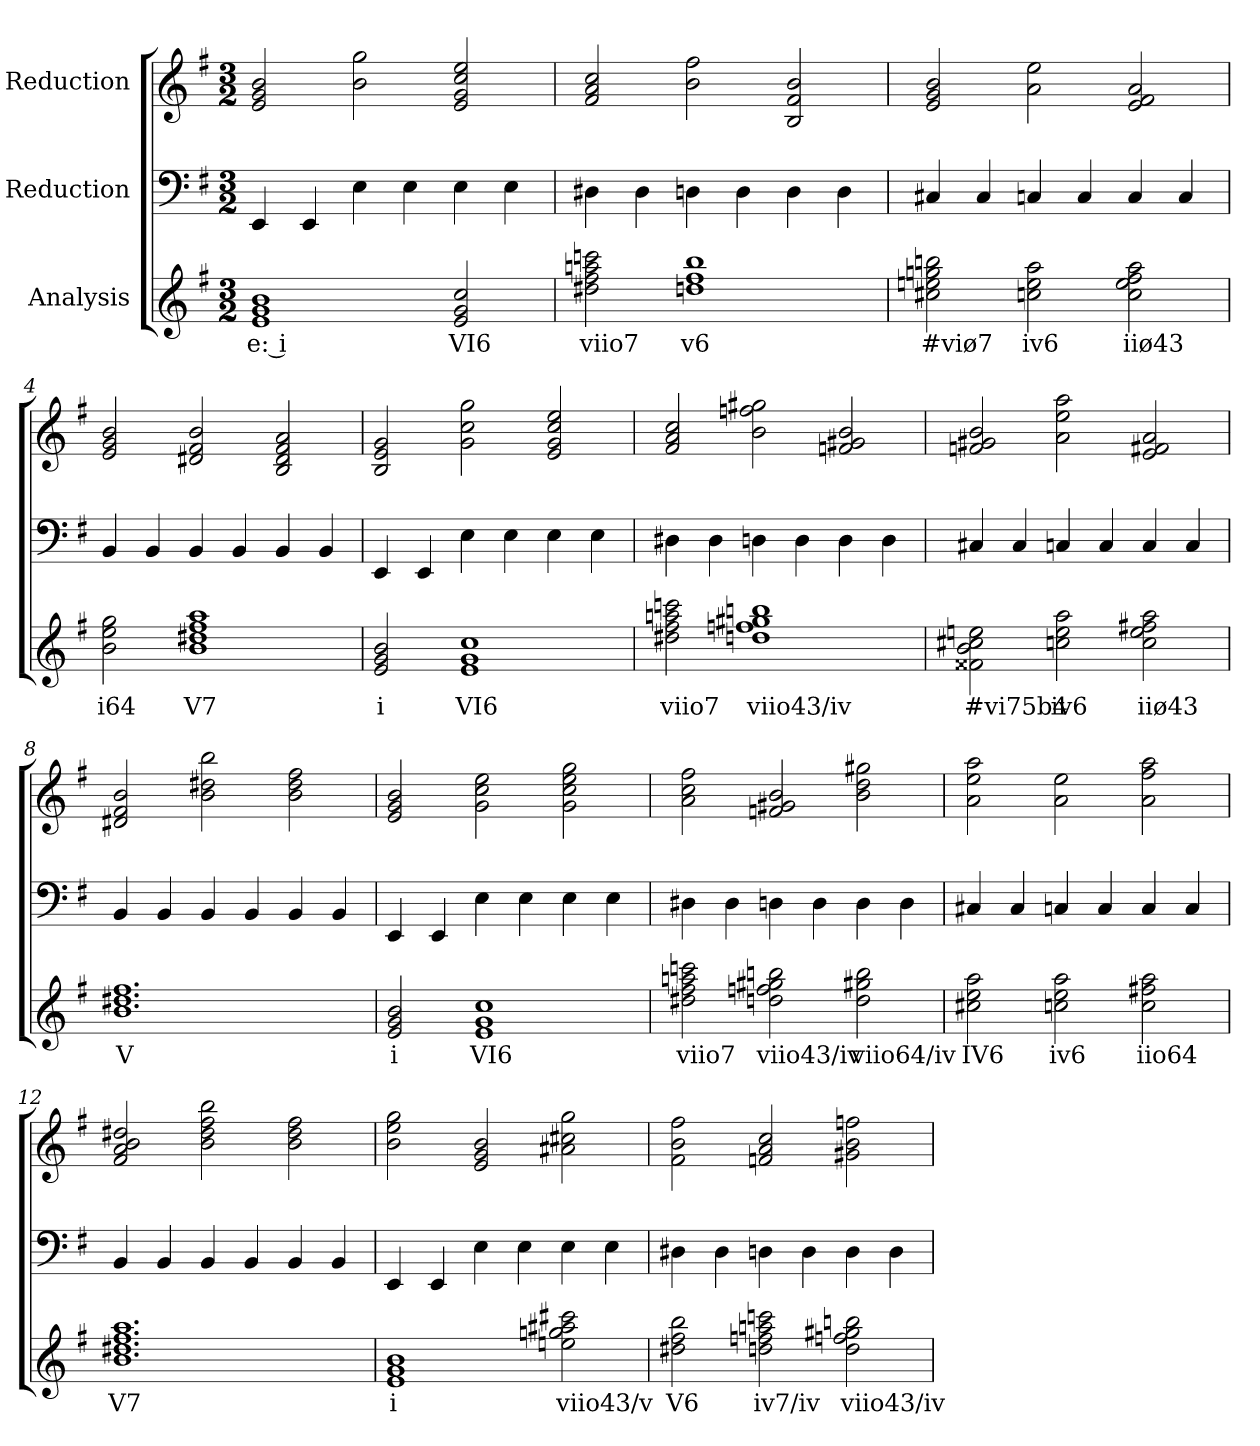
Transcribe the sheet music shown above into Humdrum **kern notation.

**kern	**text	**kern	**kern
*part3	*part3	*part2	*part1
*staff3	*staff3	*staff2	*staff1
*I"Analysis	*	*I"Reduction	*I"Reduction
*	*	*clefF4	*clefG2
*k[f#]	*	*k[f#]	*k[f#]
*M3/2	*	*M3/2	*M3/2
=1	=1	=1	=1
1e 1g 1b	e: i	4EE/	2e/ 2g/ 2b/
.	.	4EE/	.
.	.	4E\	2b\ 2gg\
.	.	4E\	.
2e 2g 2cc	VI6	4E\	2e/ 2g/ 2cc/ 2ee/
.	.	4E\	.
=2	=2	=2	=2
2dd#X 2ff# 2aan 2cccn	viio7	4D#X\	2f#/ 2a/ 2cc/
.	.	4D#\	.
1ddn 1ff# 1bb	v6	4Dn\	2b\ 2ff#\
.	.	4D\	.
.	.	4D\	2B/ 2f#/ 2b/
.	.	4D\	.
=3	=3	=3	=3
2cc#X 2een 2ggn 2bbn	#viø7	4C#X/	2e/ 2g/ 2b/
.	.	4C#/	.
2ccn 2ee 2aa	iv6	4Cn/	2a\ 2ee\
.	.	4C/	.
2cc 2ee 2ff# 2aa	iiø43	4C/	2e/ 2f#/ 2a/
.	.	4C/	.
=4	=4	=4	=4
2b 2ee 2gg	i64	4BB/	2e/ 2g/ 2b/
.	.	4BB/	.
1b 1dd#X 1ff# 1aa	V7	4BB/	2d#X/ 2f#/ 2b/
.	.	4BB/	.
.	.	4BB/	2B/ 2d#/ 2f#/ 2a/
.	.	4BB/	.
!!LO:LB:g=z
=5	=5	=5	=5
2e 2g 2b	i	4EE/	2B/ 2e/ 2g/
.	.	4EE/	.
1e 1g 1cc	VI6	4E\	2g\ 2cc\ 2gg\
.	.	4E\	.
.	.	4E\	2e/ 2g/ 2cc/ 2ee/
.	.	4E\	.
=6	=6	=6	=6
2dd#X 2ff# 2aan 2cccn	viio7	4D#X\	2f#/ 2a/ 2cc/
.	.	4D#\	.
1ddn 1ffn 1gg#X 1bbn	viio43/iv	4Dn\	2b\ 2ffn\ 2gg#X\
.	.	4D\	.
.	.	4D\	2fn/ 2g#X/ 2b/
.	.	4D\	.
=7	=7	=7	=7
2f##X 2b 2cc#X 2een	#vi75b4	4C#X/	2fn/ 2g#X/ 2b/
.	.	4C#/	.
2ccn 2ee 2aa	iv6	4Cn/	2a\ 2ee\ 2aa\
.	.	4C/	.
2cc 2ee 2ff#X 2aa	iiø43	4C/	2e/ 2f#X/ 2a/
.	.	4C/	.
=8	=8	=8	=8
1.b 1.dd#X 1.ff#	V	4BB/	2d#X/ 2f#/ 2b/
.	.	4BB/	.
.	.	4BB/	2b\ 2dd#X\ 2bb\
.	.	4BB/	.
.	.	4BB/	2b\ 2dd#\ 2ff#\
.	.	4BB/	.
!!LO:LB:g=z
=9	=9	=9	=9
2e 2g 2b	i	4EE/	2e/ 2g/ 2b/
.	.	4EE/	.
1e 1g 1cc	VI6	4E\	2g\ 2cc\ 2ee\
.	.	4E\	.
.	.	4E\	2g\ 2cc\ 2ee\ 2gg\
.	.	4E\	.
=10	=10	=10	=10
2dd#X 2ff# 2aan 2cccn	viio7	4D#X\	2a\ 2cc\ 2ff#\
.	.	4D#\	.
2ddn 2ffn 2gg#X 2bbn	viio43/iv	4Dn\	2fn/ 2g#X/ 2b/
.	.	4D\	.
2dd 2gg#X 2bb	viio64/iv	4D\	2b\ 2dd\ 2gg#X\
.	.	4D\	.
=11	=11	=11	=11
2cc#X 2ee 2aa	IV6	4C#X/	2a\ 2ee\ 2aa\
.	.	4C#/	.
2ccn 2ee 2aa	iv6	4Cn/	2a\ 2ee\
.	.	4C/	.
2cc 2ff#X 2aa	iio64	4C/	2a\ 2ff#\ 2aa\
.	.	4C/	.
=12	=12	=12	=12
1.b 1.dd#X 1.ff# 1.aa	V7	4BB/	2f#/ 2a/ 2b/ 2dd#X/
.	.	4BB/	.
.	.	4BB/	2b\ 2dd#\ 2ff#\ 2bb\
.	.	4BB/	.
.	.	4BB/	2b\ 2dd#\ 2ff#\
.	.	4BB/	.
!!LO:LB:g=z
=13	=13	=13	=13
1e 1g 1b	i	4EE/	2b\ 2ee\ 2gg\
.	.	4EE/	.
.	.	4E\	2e/ 2g/ 2b/
.	.	4E\	.
2een 2ggn 2aa#X 2ccc#X	viio43/v	4E\	2a#X\ 2cc#X\ 2gg\
.	.	4E\	.
=14	=14	=14	=14
2dd#X 2ff# 2bb	V6	4D#X\	2f#\ 2b\ 2ff#\
.	.	4D#\	.
2ddn 2ffn 2aan 2cccn	iv7/iv	4Dn\	2fn/ 2a/ 2cc/
.	.	4D\	.
2dd 2ffn 2gg#X 2bbn	viio43/iv	4D\	2g#X\ 2b\ 2ffn\
.	.	4D\	.
=	=	=	=
*-	*-	*-	*-
